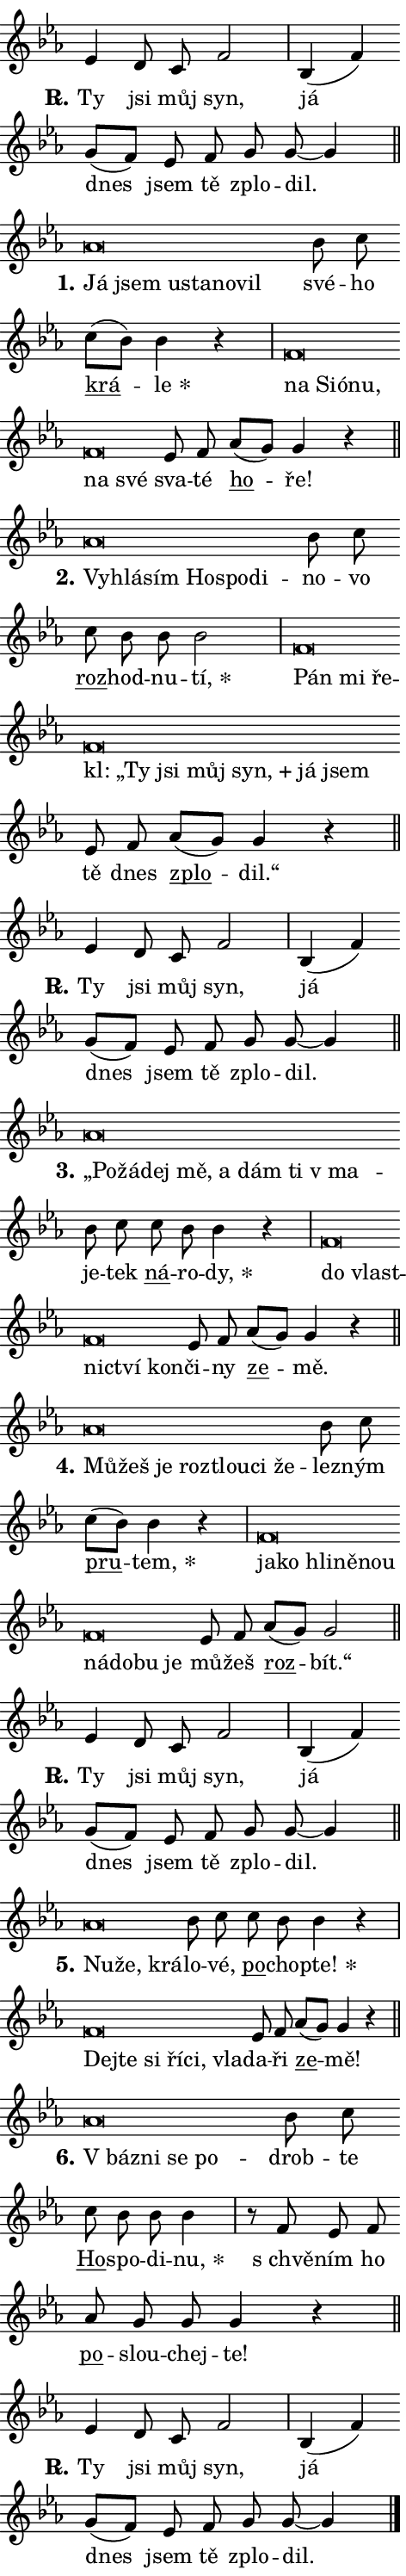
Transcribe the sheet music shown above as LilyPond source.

\version "2.24.0"
\header { tagline = "" }
\paper {
  indent = 0\cm
  top-margin = 0\cm
  right-margin = 0.13\cm % to fit lyric hyphens
  bottom-margin = 0\cm
  left-margin = 0\cm
  paper-width = 8\cm
  page-breaking = #ly:one-page-breaking
  system-system-spacing.basic-distance = #11
  score-system-spacing.basic-distance = #11
  ragged-last = ##f
}


%% Author: Thomas Morley
%% https://lists.gnu.org/archive/html/lilypond-user/2020-05/msg00002.html
#(define (line-position grob)
"Returns position of @var[grob} in current system:
   @code{'start}, if at first time-step
   @code{'end}, if at last time-step
   @code{'middle} otherwise
"
  (let* ((col (ly:item-get-column grob))
         (ln (ly:grob-object col 'left-neighbor))
         (rn (ly:grob-object col 'right-neighbor))
         (col-to-check-left (if (ly:grob? ln) ln col))
         (col-to-check-right (if (ly:grob? rn) rn col))
         (break-dir-left
           (and
             (ly:grob-property col-to-check-left 'non-musical #f)
             (ly:item-break-dir col-to-check-left)))
         (break-dir-right
           (and
             (ly:grob-property col-to-check-right 'non-musical #f)
             (ly:item-break-dir col-to-check-right))))
        (cond ((eqv? 1 break-dir-left) 'start)
              ((eqv? -1 break-dir-right) 'end)
              (else 'middle))))

#(define (tranparent-at-line-position vctor)
  (lambda (grob)
  "Relying on @code{line-position} select the relevant enry from @var{vctor}.
Used to determine transparency,"
    (case (line-position grob)
      ((end) (not (vector-ref vctor 0)))
      ((middle) (not (vector-ref vctor 1)))
      ((start) (not (vector-ref vctor 2))))))

noteHeadBreakVisibility =
#(define-music-function (break-visibility)(vector?)
"Makes @code{NoteHead}s transparent relying on @var{break-visibility}"
#{
  \override NoteHead.transparent =
    #(tranparent-at-line-position break-visibility)
#})

#(define delete-ledgers-for-transparent-note-heads
  (lambda (grob)
    "Reads whether a @code{NoteHead} is transparent.
If so this @code{NoteHead} is removed from @code{'note-heads} from
@var{grob}, which is supposed to be @code{LedgerLineSpanner}.
As a result ledgers are not printed for this @code{NoteHead}"
    (let* ((nhds-array (ly:grob-object grob 'note-heads))
           (nhds-list
             (if (ly:grob-array? nhds-array)
                 (ly:grob-array->list nhds-array)
                 '()))
           ;; Relies on the transparent-property being done before
           ;; Staff.LedgerLineSpanner.after-line-breaking is executed.
           ;; This is fragile ...
           (to-keep
             (remove
               (lambda (nhd)
                 (ly:grob-property nhd 'transparent #f))
               nhds-list)))
      ;; TODO find a better method to iterate over grob-arrays, similiar
      ;; to filter/remove etc for lists
      ;; For now rebuilt from scratch
      (set! (ly:grob-object grob 'note-heads)  '())
      (for-each
        (lambda (nhd)
          (ly:pointer-group-interface::add-grob grob 'note-heads nhd))
        to-keep))))

squashNotes = {
  \override NoteHead.X-extent = #'(-0.2 . 0.2)
  \override NoteHead.Y-extent = #'(-0.75 . 0)
  \override NoteHead.stencil =
    #(lambda (grob)
       (let ((pos (ly:grob-property grob 'staff-position)))
         (begin
           (if (< pos -7) (display "ERROR: Lower brevis then expected\n") (display ""))
           (if (<= pos -6) ly:text-interface::print ly:note-head::print))))
}
unSquashNotes = {
  \revert NoteHead.X-extent
  \revert NoteHead.Y-extent
  \revert NoteHead.stencil
}

hideNotes = \noteHeadBreakVisibility #begin-of-line-visible
unHideNotes = \noteHeadBreakVisibility #all-visible

% work-around for resetting accidentals
% https://lilypond.org/doc/v2.23/Documentation/notation/displaying-rhythms#unmetered-music
cadenzaMeasure = {
  \cadenzaOff
  \partial 1024 s1024
  \cadenzaOn
}

#(define-markup-command (accent layout props text) (markup?)
  "Underline accented syllable"
  (interpret-markup layout props
    #{\markup \override #'(offset . 4.3) \underline { #text }#}))

responsum = \markup \concat {
  "R" \hspace #-1.05 \path #0.1 #'((moveto 0 0.07) (lineto 0.9 0.8)) \hspace #0.05 "."
}

spaceSize = #0.6828661417322834 % exact space size for TeX Gyre Schola

\layout {
  \context {
    \Staff
    \remove "Time_signature_engraver"
    \override LedgerLineSpanner.after-line-breaking = #delete-ledgers-for-transparent-note-heads
  }
  \context {
    \Lyrics {
      \override LyricSpace.minimum-distance = \spaceSize
      \override LyricText.font-name = #"TeX Gyre Schola"
      \override LyricText.font-size = 1
      \override StanzaNumber.font-name = #"TeX Gyre Schola Bold"
      \override StanzaNumber.font-size = 1
    }
  }
  \context {
    \Score 
    \override NoteHead.text =
      #(lambda (grob) 
        (let ((pos (ly:grob-property grob 'staff-position)))
          #{\markup {
            \combine
              \halign #-0.55 \raise #(if (= pos -6) 0 0.5) \override #'(thickness . 2) \draw-line #'(3.2 . 0)
              \musicglyph "noteheads.sM1"
          }#}))
  }
}

% magnetic-lyrics.ily
%
%   written by
%     Jean Abou Samra <jean@abou-samra.fr>
%     Werner Lemberg <wl@gnu.org>
%
%   adapted by
%     Jiri Hon <jiri.hon@gmail.com>
%
% Version 2022-Apr-15

% https://www.mail-archive.com/lilypond-user@gnu.org/msg149350.html

#(define (Left_hyphen_pointer_engraver context)
   "Collect syllable-hyphen-syllable occurrences in lyrics and store
them in properties.  This engraver only looks to the left.  For
example, if the lyrics input is @code{foo -- bar}, it does the
following.

@itemize @bullet
@item
Set the @code{text} property of the @code{LyricHyphen} grob between
@q{foo} and @q{bar} to @code{foo}.

@item
Set the @code{left-hyphen} property of the @code{LyricText} grob with
text @q{foo} to the @code{LyricHyphen} grob between @q{foo} and
@q{bar}.
@end itemize

Use this auxiliary engraver in combination with the
@code{lyric-@/text::@/apply-@/magnetic-@/offset!} hook."
   (let ((hyphen #f)
         (text #f))
     (make-engraver
      (acknowledgers
       ((lyric-syllable-interface engraver grob source-engraver)
        (set! text grob)))
      (end-acknowledgers
       ((lyric-hyphen-interface engraver grob source-engraver)
        ;(when (not (grob::has-interface grob 'lyric-space-interface))
          (set! hyphen grob)));)
      ((stop-translation-timestep engraver)
       (when (and text hyphen)
         (ly:grob-set-object! text 'left-hyphen hyphen))
       (set! text #f)
       (set! hyphen #f)))))

#(define (lyric-text::apply-magnetic-offset! grob)
   "If the space between two syllables is less than the value in
property @code{LyricText@/.details@/.squash-threshold}, move the right
syllable to the left so that it gets concatenated with the left
syllable.

Use this function as a hook for
@code{LyricText@/.after-@/line-@/breaking} if the
@code{Left_@/hyphen_@/pointer_@/engraver} is active."
   (let ((hyphen (ly:grob-object grob 'left-hyphen #f)))
     (when hyphen
       (let ((left-text (ly:spanner-bound hyphen LEFT)))
         (when (grob::has-interface left-text 'lyric-syllable-interface)
           (let* ((common (ly:grob-common-refpoint grob left-text X))
                  (this-x-ext (ly:grob-extent grob common X))
                  (left-x-ext
                   (begin
                     ;; Trigger magnetism for left-text.
                     (ly:grob-property left-text 'after-line-breaking)
                     (ly:grob-extent left-text common X)))
                  ;; `delta` is the gap width between two syllables.
                  (delta (- (interval-start this-x-ext)
                            (interval-end left-x-ext)))
                  (details (ly:grob-property grob 'details))
                  (threshold (assoc-get 'squash-threshold details 0.2)))
             (when (< delta threshold)
               (let* (;; We have to manipulate the input text so that
                      ;; ligatures crossing syllable boundaries are not
                      ;; disabled.  For languages based on the Latin
                      ;; script this is essentially a beautification.
                      ;; However, for non-Western scripts it can be a
                      ;; necessity.
                      (lt (ly:grob-property left-text 'text))
                      (rt (ly:grob-property grob 'text))
                      (is-space (grob::has-interface hyphen 'lyric-space-interface))
                      (space (if is-space " " ""))
                      (extra-delta (if is-space spaceSize 0))
                      ;; Append new syllable.
                      (ltrt-space (if (and (string? lt) (string? rt))
                                (string-append lt space rt)
                                (make-concat-markup (list lt space rt))))
                      ;; Right-align `ltrt` to the right side.
                      (ltrt-space-markup (grob-interpret-markup
                               grob
                               (make-translate-markup
                                (cons (interval-length this-x-ext) 0)
                                (make-right-align-markup ltrt-space)))))
                 (begin
                   ;; Don't print `left-text`.
                   (ly:grob-set-property! left-text 'stencil #f)
                   ;; Set text and stencil (which holds all collected
                   ;; syllables so far) and shift it to the left.
                   (ly:grob-set-property! grob 'text ltrt-space)
                   (ly:grob-set-property! grob 'stencil ltrt-space-markup)
                   (ly:grob-translate-axis! grob (- (- delta extra-delta)) X))))))))))


#(define (lyric-hyphen::displace-bounds-first grob)
   ;; Make very sure this callback isn't triggered too early.
   (let ((left (ly:spanner-bound grob LEFT))
         (right (ly:spanner-bound grob RIGHT)))
     (ly:grob-property left 'after-line-breaking)
     (ly:grob-property right 'after-line-breaking)
     (ly:lyric-hyphen::print grob)))

squashThreshold = #0.4

\layout {
  \context {
    \Lyrics
    \consists #Left_hyphen_pointer_engraver
    \override LyricText.after-line-breaking =
      #lyric-text::apply-magnetic-offset!
    \override LyricHyphen.stencil = #lyric-hyphen::displace-bounds-first
    \override LyricText.details.squash-threshold = \squashThreshold
    \override LyricHyphen.minimum-distance = 0
    \override LyricHyphen.minimum-length = \squashThreshold
  }
}

squashText = \override LyricText.details.squash-threshold = 9999
unSquashText = \override LyricText.details.squash-threshold = \squashThreshold

leftText = \override LyricText.self-alignment-X = #LEFT
unLeftText = \revert LyricText.self-alignment-X

starOffset = #(lambda (grob) 
                (let ((x_offset (ly:self-alignment-interface::aligned-on-x-parent grob)))
                  (if (= x_offset 0) 0 (+ x_offset 1.2))))

star = #(define-music-function (syllable)(string?)
"Append star separator at the end of a syllable"
#{
  \once \override LyricText.X-offset = #starOffset
  \lyricmode { \markup {
    #syllable
    \override #'((font-name . "TeX Gyre Schola Bold")) \hspace #0.2 \lower #0.65 \larger "*"
  } }
#})

starAccent = #(define-music-function (syllable)(string?)
"Append star separator at the end of a syllable and make accent"
#{
  \once \override LyricText.X-offset = #starOffset
  \lyricmode { \markup {
    \accent #syllable
    \override #'((font-name . "TeX Gyre Schola Bold")) \hspace #0.2 \lower #0.65 \larger "*"
  } }
#})

breath = #(define-music-function (syllable)(string?)
"Append breathing indicator at the end of a syllable"
#{
  \lyricmode { \markup { #syllable "+" } }
#})

optionalBreath = #(define-music-function (syllable)(string?)
"Append optional breathing indicator at the end of a syllable"
#{
  \lyricmode { \markup { #syllable "(+)" } }
#})


\score {
    <<
        \new Voice = "melody" { \cadenzaOn \key es \major \relative { es'4 d8 c f2 \cadenzaMeasure \bar "|" bes,4( f') \bar "" g8[( f)] es f g g~ g4 \cadenzaMeasure \bar "||" \break } }
        \new Lyrics \lyricsto "melody" { \lyricmode { \set stanza = \responsum
Ty jsi můj syn, já dnes jsem tě zplo -- dil. } }
    >>
    \layout {}
}

\score {
    <<
        \new Voice = "melody" { \cadenzaOn \key es \major \relative { \squashNotes as'\breve*1/16 \hideNotes \breve*1/16 \bar "" \breve*1/16 \bar "" \breve*1/16 \bar "" \breve*1/16 \breve*1/16 \bar "" \unHideNotes \unSquashNotes bes8 c \bar "" c[( bes)] bes4 r \cadenzaMeasure \bar "|" \squashNotes f\breve*1/16 \hideNotes \breve*1/16 \bar "" \breve*1/16 \bar "" \breve*1/16 \bar "" \breve*1/16 \breve*1/16 \bar "" \unHideNotes \unSquashNotes es8 f \bar "" as[( g)] g4 r \cadenzaMeasure \bar "||" \break } }
        \new Lyrics \lyricsto "melody" { \lyricmode { \set stanza = "1."
\leftText Já \squashText jsem u -- sta -- no -- vil \unLeftText \unSquashText své -- ho \markup \accent krá -- \star le \leftText na \squashText Si -- ó -- nu, na své \unLeftText \unSquashText sva -- té \markup \accent ho -- ře! } }
    >>
    \layout {}
}

\score {
    <<
        \new Voice = "melody" { \cadenzaOn \key es \major \relative { \squashNotes as'\breve*1/16 \hideNotes \breve*1/16 \bar "" \breve*1/16 \bar "" \breve*1/16 \bar "" \breve*1/16 \breve*1/16 \bar "" \unHideNotes \unSquashNotes bes8 c \bar "" c bes bes bes2 \cadenzaMeasure \bar "|" \squashNotes f\breve*1/16 \hideNotes \breve*1/16 \bar "" \breve*1/16 \bar "" \breve*1/16 \bar "" \breve*1/16 \bar "" \breve*1/16 \bar "" \breve*1/16 \bar "" \breve*1/16 \bar "" \breve*1/16 \breve*1/16 \bar "" \unHideNotes \unSquashNotes es8 f \bar "" as[( g)] g4 r \cadenzaMeasure \bar "||" \break } }
        \new Lyrics \lyricsto "melody" { \lyricmode { \set stanza = "2."
\leftText Vy -- \squashText hlá -- sím Ho -- spo -- di -- \unLeftText \unSquashText no -- vo \markup \accent roz -- hod -- nu -- \star tí, \leftText Pán \squashText mi ře -- kl: „Ty jsi můj \breath "syn," já jsem \unLeftText \unSquashText tě dnes \markup \accent zplo -- dil.“ } }
    >>
    \layout {}
}

\score {
    <<
        \new Voice = "melody" { \cadenzaOn \key es \major \relative { es'4 d8 c f2 \cadenzaMeasure \bar "|" bes,4( f') \bar "" g8[( f)] es f g g~ g4 \cadenzaMeasure \bar "||" \break } }
        \new Lyrics \lyricsto "melody" { \lyricmode { \set stanza = \responsum
Ty jsi můj syn, já dnes jsem tě zplo -- dil. } }
    >>
    \layout {}
}

\score {
    <<
        \new Voice = "melody" { \cadenzaOn \key es \major \relative { \squashNotes as'\breve*1/16 \hideNotes \breve*1/16 \bar "" \breve*1/16 \bar "" \breve*1/16 \bar "" \breve*1/16 \bar "" \breve*1/16 \bar "" \breve*1/16 \breve*1/16 \bar "" \unHideNotes \unSquashNotes bes8 c \bar "" c bes bes4 r \cadenzaMeasure \bar "|" \squashNotes f\breve*1/16 \hideNotes \breve*1/16 \bar "" \breve*1/16 \bar "" \breve*1/16 \breve*1/16 \bar "" \unHideNotes \unSquashNotes es8 f \bar "" as[( g)] g4 r \cadenzaMeasure \bar "||" \break } }
        \new Lyrics \lyricsto "melody" { \lyricmode { \set stanza = "3."
\leftText „Po -- \squashText žá -- dej mě, a dám ti "v ma" -- \unLeftText \unSquashText je -- tek \markup \accent ná -- ro -- \star dy, \leftText do \squashText vlast -- nic -- tví kon -- \unLeftText \unSquashText či -- ny \markup \accent ze -- mě. } }
    >>
    \layout {}
}

\score {
    <<
        \new Voice = "melody" { \cadenzaOn \key es \major \relative { \squashNotes as'\breve*1/16 \hideNotes \breve*1/16 \bar "" \breve*1/16 \bar "" \breve*1/16 \bar "" \breve*1/16 \bar "" \breve*1/16 \breve*1/16 \bar "" \unHideNotes \unSquashNotes bes8 c \bar "" c[( bes)] bes4 r \cadenzaMeasure \bar "|" \squashNotes f\breve*1/16 \hideNotes \breve*1/16 \bar "" \breve*1/16 \bar "" \breve*1/16 \bar "" \breve*1/16 \bar "" \breve*1/16 \bar "" \breve*1/16 \bar "" \breve*1/16 \breve*1/16 \bar "" \unHideNotes \unSquashNotes es8 f \bar "" as[( g)] g2 \cadenzaMeasure \bar "||" \break } }
        \new Lyrics \lyricsto "melody" { \lyricmode { \set stanza = "4."
\leftText Mů -- \squashText žeš je roz -- tlou -- ci že -- \unLeftText \unSquashText lez -- ným \markup \accent pru -- \star tem, \leftText ja -- \squashText ko hli -- ně -- nou ná -- do -- bu je \unLeftText \unSquashText mů -- žeš \markup \accent roz -- bít.“ } }
    >>
    \layout {}
}

\score {
    <<
        \new Voice = "melody" { \cadenzaOn \key es \major \relative { es'4 d8 c f2 \cadenzaMeasure \bar "|" bes,4( f') \bar "" g8[( f)] es f g g~ g4 \cadenzaMeasure \bar "||" \break } }
        \new Lyrics \lyricsto "melody" { \lyricmode { \set stanza = \responsum
Ty jsi můj syn, já dnes jsem tě zplo -- dil. } }
    >>
    \layout {}
}

\score {
    <<
        \new Voice = "melody" { \cadenzaOn \key es \major \relative { \squashNotes as'\breve*1/16 \hideNotes \breve*1/16 \breve*1/16 \bar "" \unHideNotes \unSquashNotes bes8 c \bar "" c bes bes4 r \cadenzaMeasure \bar "|" \squashNotes f\breve*1/16 \hideNotes \breve*1/16 \bar "" \breve*1/16 \bar "" \breve*1/16 \bar "" \breve*1/16 \breve*1/16 \bar "" \unHideNotes \unSquashNotes es8 f \bar "" as[( g)] g4 r \cadenzaMeasure \bar "||" \break } }
        \new Lyrics \lyricsto "melody" { \lyricmode { \set stanza = "5."
\leftText Nu -- \squashText že, krá -- \unLeftText \unSquashText lo -- vé, \markup \accent po -- cho -- \star pte! \leftText Dej -- \squashText te si ří -- ci, vla -- \unLeftText \unSquashText da -- ři \markup \accent ze -- mě! } }
    >>
    \layout {}
}

\score {
    <<
        \new Voice = "melody" { \cadenzaOn \key es \major \relative { \squashNotes as'\breve*1/16 \hideNotes \breve*1/16 \bar "" \breve*1/16 \breve*1/16 \bar "" \unHideNotes \unSquashNotes bes8 c \bar "" c bes bes bes4 \cadenzaMeasure \bar "|" r8 f8 es8 f \bar "" as g g g4 r \cadenzaMeasure \bar "||" \break } }
        \new Lyrics \lyricsto "melody" { \lyricmode { \set stanza = "6."
\leftText "V báz" -- \squashText ni se po -- \unLeftText \unSquashText drob -- te \markup \accent Ho -- spo -- di -- \star nu, "s chvě" -- ním ho \markup \accent po -- slou -- chej -- te! } }
    >>
    \layout {}
}

\score {
    <<
        \new Voice = "melody" { \cadenzaOn \key es \major \relative { es'4 d8 c f2 \cadenzaMeasure \bar "|" bes,4( f') \bar "" g8[( f)] es f g g~ g4 \cadenzaMeasure \bar "||" \break } \bar "|." }
        \new Lyrics \lyricsto "melody" { \lyricmode { \set stanza = \responsum
Ty jsi můj syn, já dnes jsem tě zplo -- dil. } }
    >>
    \layout {}
}
